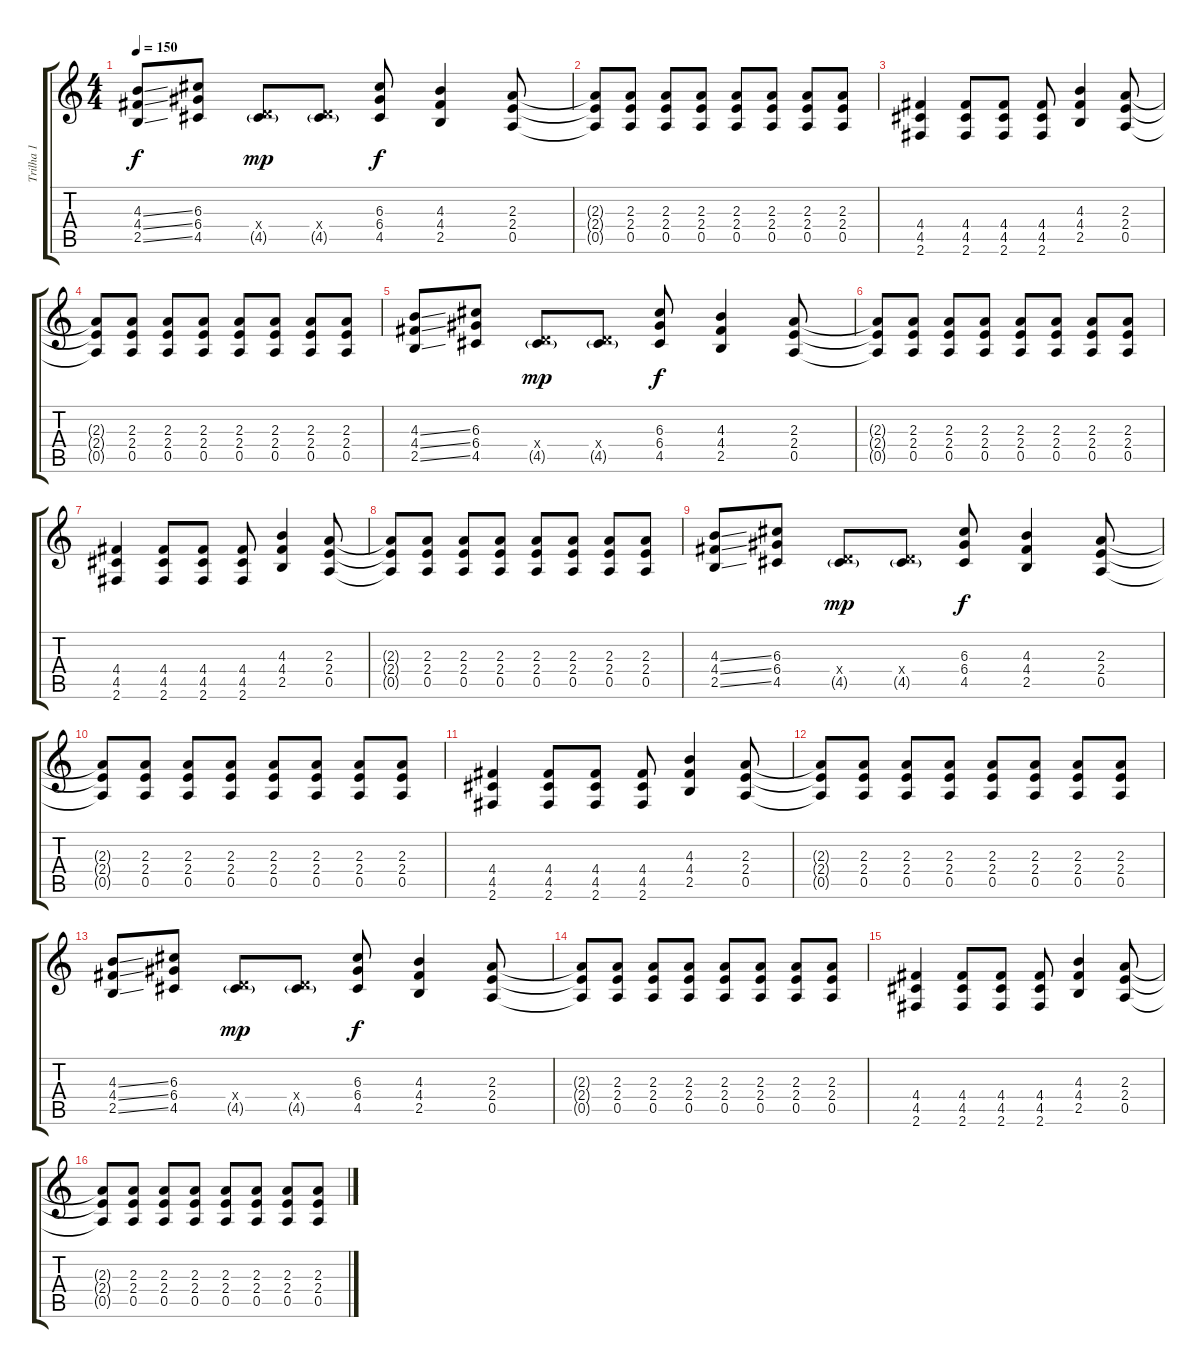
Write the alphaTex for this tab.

\track ("Trilha 1" "Trilha 1") {instrument overdrivenguitar}
\staff {score tabs}
\tuning (E4 B3 G3 D3 A2 E2) {hide}
\ts (4 4)
\tempo 150
\clef g2
\ks c
(4.3{ss} 4.4{ss} 2.5{ss}).8{dy f} (6.3 6.4 4.5).8 (0.4{x} 4.5{g}).8{dy mp} (0.4{x} 4.5{g}).8 (6.3 6.4 4.5).8{dy f} (4.3 4.4 2.5).4 (2.3 2.4 0.5).8 |
(2.3{t} 2.4{t} 0.5{t}).8 (2.3 2.4 0.5).8 (2.3 2.4 0.5).8 (2.3 2.4 0.5).8 (2.3 2.4 0.5).8 (2.3 2.4 0.5).8 (2.3 2.4 0.5).8 (2.3 2.4 0.5).8 |
(4.4 4.5 2.6).4 (4.4 4.5 2.6).8 (4.4 4.5 2.6).8 (4.4 4.5 2.6).8 (4.3 4.4 2.5).4 (2.3 2.4 0.5).8 |
(2.3{t} 2.4{t} 0.5{t}).8 (2.3 2.4 0.5).8 (2.3 2.4 0.5).8 (2.3 2.4 0.5).8 (2.3 2.4 0.5).8 (2.3 2.4 0.5).8 (2.3 2.4 0.5).8 (2.3 2.4 0.5).8 |
(4.3{ss} 4.4{ss} 2.5{ss}).8 (6.3 6.4 4.5).8 (0.4{x} 4.5{g}).8{dy mp} (0.4{x} 4.5{g}).8 (6.3 6.4 4.5).8{dy f} (4.3 4.4 2.5).4 (2.3 2.4 0.5).8 |
(2.3{t} 2.4{t} 0.5{t}).8 (2.3 2.4 0.5).8 (2.3 2.4 0.5).8 (2.3 2.4 0.5).8 (2.3 2.4 0.5).8 (2.3 2.4 0.5).8 (2.3 2.4 0.5).8 (2.3 2.4 0.5).8 |
(4.4 4.5 2.6).4 (4.4 4.5 2.6).8 (4.4 4.5 2.6).8 (4.4 4.5 2.6).8 (4.3 4.4 2.5).4 (2.3 2.4 0.5).8 |
(2.3{t} 2.4{t} 0.5{t}).8 (2.3 2.4 0.5).8 (2.3 2.4 0.5).8 (2.3 2.4 0.5).8 (2.3 2.4 0.5).8 (2.3 2.4 0.5).8 (2.3 2.4 0.5).8 (2.3 2.4 0.5).8 |
(4.3{ss} 4.4{ss} 2.5{ss}).8 (6.3 6.4 4.5).8 (0.4{x} 4.5{g}).8{dy mp} (0.4{x} 4.5{g}).8 (6.3 6.4 4.5).8{dy f} (4.3 4.4 2.5).4 (2.3 2.4 0.5).8 |
(2.3{t} 2.4{t} 0.5{t}).8 (2.3 2.4 0.5).8 (2.3 2.4 0.5).8 (2.3 2.4 0.5).8 (2.3 2.4 0.5).8 (2.3 2.4 0.5).8 (2.3 2.4 0.5).8 (2.3 2.4 0.5).8 |
(4.4 4.5 2.6).4 (4.4 4.5 2.6).8 (4.4 4.5 2.6).8 (4.4 4.5 2.6).8 (4.3 4.4 2.5).4 (2.3 2.4 0.5).8 |
(2.3{t} 2.4{t} 0.5{t}).8 (2.3 2.4 0.5).8 (2.3 2.4 0.5).8 (2.3 2.4 0.5).8 (2.3 2.4 0.5).8 (2.3 2.4 0.5).8 (2.3 2.4 0.5).8 (2.3 2.4 0.5).8 |
(4.3{ss} 4.4{ss} 2.5{ss}).8 (6.3 6.4 4.5).8 (0.4{x} 4.5{g}).8{dy mp} (0.4{x} 4.5{g}).8 (6.3 6.4 4.5).8{dy f} (4.3 4.4 2.5).4 (2.3 2.4 0.5).8 |
(2.3{t} 2.4{t} 0.5{t}).8 (2.3 2.4 0.5).8 (2.3 2.4 0.5).8 (2.3 2.4 0.5).8 (2.3 2.4 0.5).8 (2.3 2.4 0.5).8 (2.3 2.4 0.5).8 (2.3 2.4 0.5).8 |
(4.4 4.5 2.6).4 (4.4 4.5 2.6).8 (4.4 4.5 2.6).8 (4.4 4.5 2.6).8 (4.3 4.4 2.5).4 (2.3 2.4 0.5).8 |
(2.3{t} 2.4{t} 0.5{t}).8 (2.3 2.4 0.5).8 (2.3 2.4 0.5).8 (2.3 2.4 0.5).8 (2.3 2.4 0.5).8 (2.3 2.4 0.5).8 (2.3 2.4 0.5).8 (2.3 2.4 0.5).8
